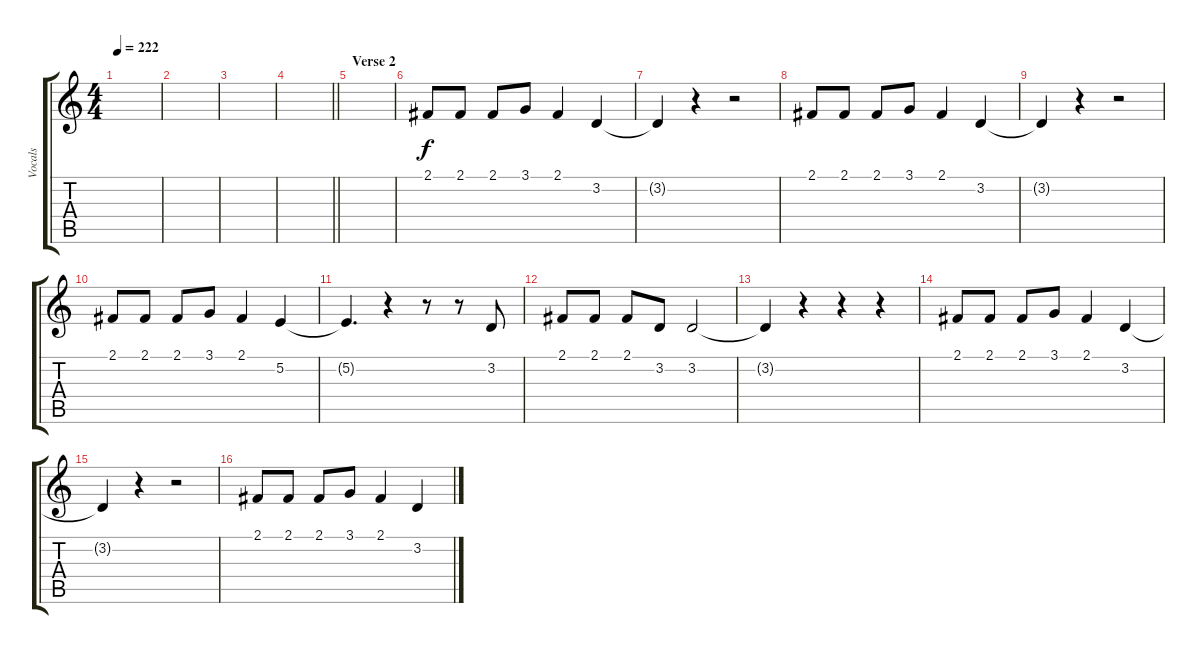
\track ("Vocals" "Vocals") {instrument altosax}
\staff {score tabs}
\tuning (E4 B3 G3 D3 A2 E2) {hide}
\ts (4 4)
\tempo 222
\clef g2
\ks c
|
|
|
\barLineRight lightlight
|
\section ("" "Verse 2")
|
2.1.8 2.1.8 2.1.8 3.1.8 2.1.4 3.2.4 |
3.2{t}.4 r.4 r.2 |
2.1.8 2.1.8 2.1.8 3.1.8 2.1.4 3.2.4 |
3.2{t}.4 r.4 r.2 |
2.1.8 2.1.8 2.1.8 3.1.8 2.1.4 5.2.4 |
5.2{t}.4{d} r.4 r.8 r.8 3.2.8 |
2.1.8 2.1.8 2.1.8 3.2.8 3.2.2 |
3.2{t}.4 r.4 r.4 r.4 |
2.1.8 2.1.8 2.1.8 3.1.8 2.1.4 3.2.4 |
3.2{t}.4 r.4 r.2 |
2.1.8 2.1.8 2.1.8 3.1.8 2.1.4 3.2.4
